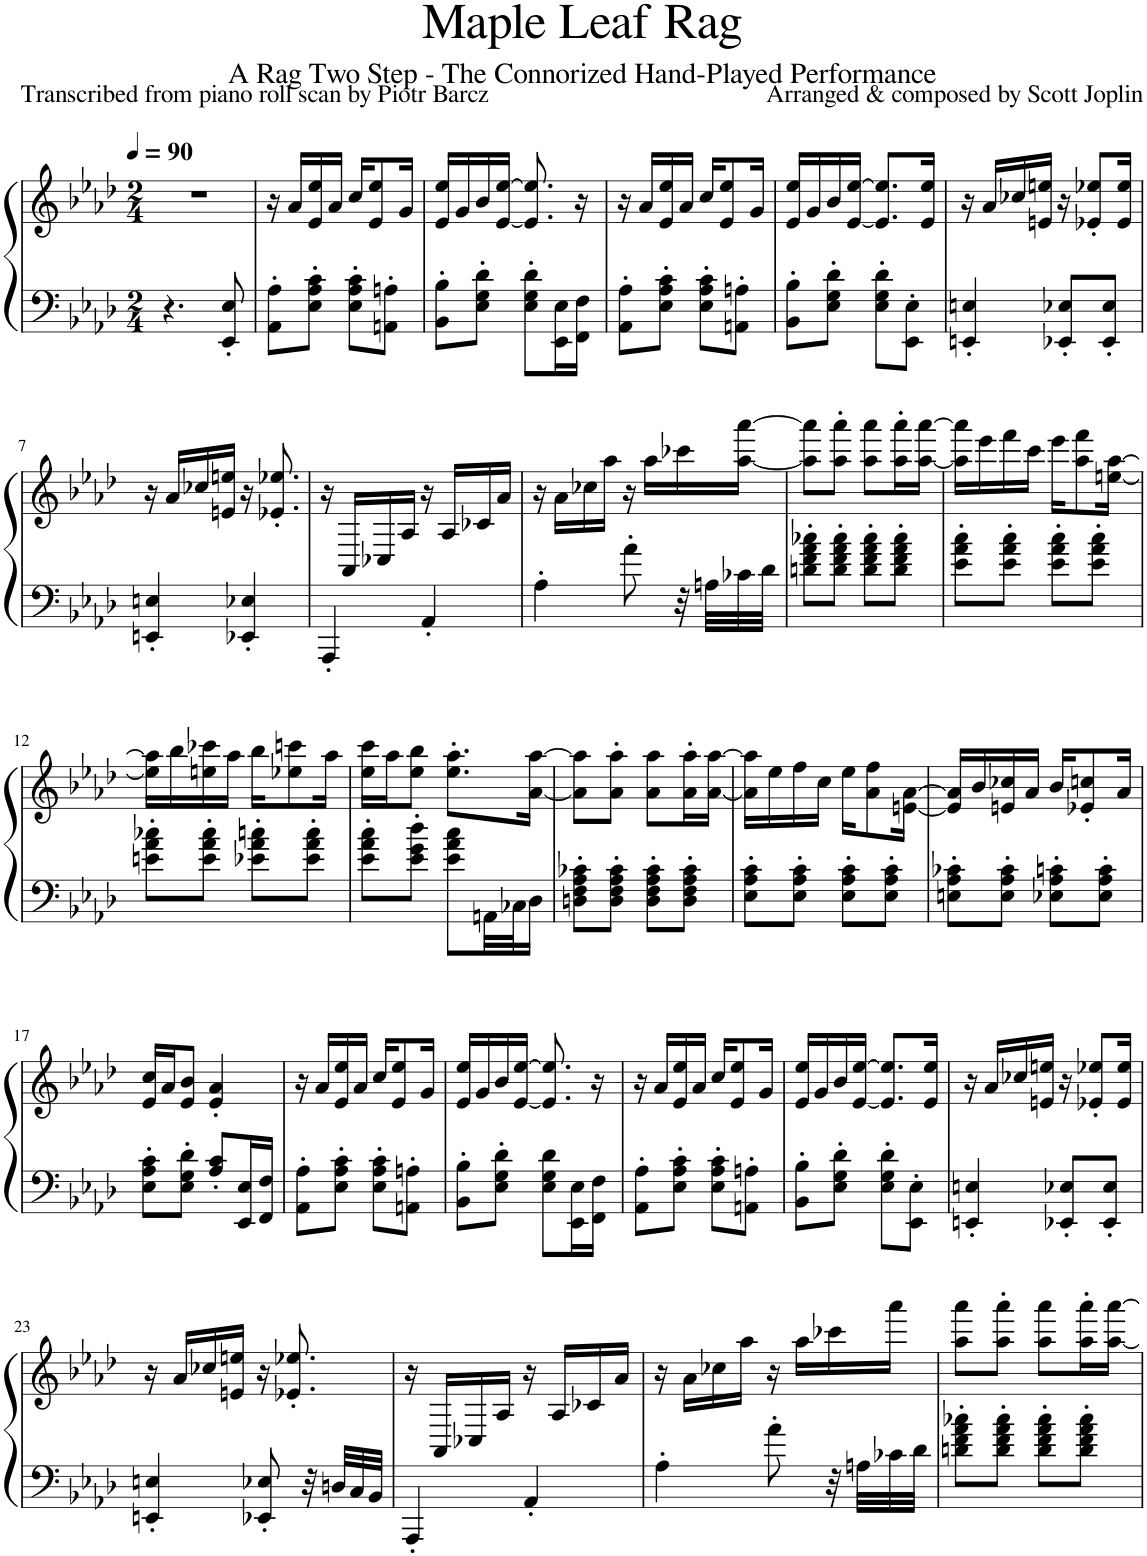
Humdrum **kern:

**kern	**kern
*part1	*part1
*staff2	*staff1
*I"Honky Tonk Piano	*
*I'Hnk. Pno.	*
*clefF4	*clefG2
*k[b-e-a-d-]	*k[b-e-a-d-]
*M2/4	*M2/4
*MM90	*MM90
=1	=1
4.r	2r
8EE-/' 8E-/'	.
=2	=2
8AA-\' 8A-\'L	16r
.	16a-/LL
8E-\' 8A-\' 8c\'J	16e-/ 16ee-/
.	16a-/JJ
8E-\' 8A-\' 8c\'L	16cc/KL
.	8e-/ 8ee-/
8AAn\' 8An\'J	.
.	16g/Jk
=3	=3
8BB-\' 8B-\'L	16e-/ 16ee-/LL
.	16g/
8E-\' 8G\' 8d-\'J	16b-/
.	[16e-/ [16ee-/JJ
8E-\' 8G\' 8d-\'L	8.e-/] 8.ee-/]
16EE-\ 16E-\L	.
16FF\ 16F\JJ	16r
=4	=4
8AA-\' 8A-\'L	16r
.	16a-/LL
8E-\' 8A-\' 8c\'J	16e-/ 16ee-/
.	16a-/JJ
8E-\' 8A-\' 8c\'L	16cc/KL
.	8e-/ 8ee-/
8AAn\' 8An\'J	.
.	16g/Jk
=5	=5
8BB-\' 8B-\'L	16e-/ 16ee-/LL
.	16g/
8E-\' 8G\' 8d-\'J	16b-/
.	[16e-/ [16ee-/JJ
8E-\' 8G\' 8d-\'L	8.e-/] 8.ee-/]L
8EE-\' 8E-\'J	.
.	16e-/ 16ee-/Jk
=6	=6
4EEn/' 4En/'	16r
.	16a-/LL
.	16cc-X/
.	16en/ 16een/JJ
8EE-X/' 8E-X/'L	16r
.	8e-X/' 8ee-X/'L
8EE-/' 8E-/'J	.
.	16e-/ 16ee-/Jk
!!LO:LB:g=z
=7	=7
4EEn/' 4En/'	16r
.	16a-/LL
.	16cc-X/
.	16en/ 16een/JJ
4EE-X/' 4E-X/'	16r
.	8.e-X/' 8.ee-X/'
=8	=8
4AAA-'/	16r
.	16AA-/LL
.	16C-X/
.	16A-/JJ
4AA-'/	16r
.	16A-/LL
.	16c-X/
.	16a-/JJ
=9	=9
4A-'\	16r
.	16a-\LL
.	16cc-X\
.	16aa-\JJ
8a-'\	16r
.	16aa-\LL
32r	16ccc-X\
32An\LLL	.
32c-X\	[16aa-\ [16aaa-\JJ
32d-\JJJ	.
=10	=10
8dn\' 8f\' 8a-\' 8cc-X\'L	8aa-\] 8aaa-\]L
8d\' 8f\' 8a-\' 8cc-\'J	8aa-\' 8aaa-\'J
8d\' 8f\' 8a-\' 8cc-\'L	8aa-\ 8aaa-\L
8d\' 8f\' 8a-\' 8cc-\'J	16aa-\' 16aaa-\'L
.	[16aa-\ [16aaa-\JJ
=11	=11
8e-\' 8a-\' 8cc\'L	16aa-\] 16aaa-\]LL
.	16eee-\
8e-\' 8a-\' 8cc\'J	16fff\
.	16ccc\JJ
8e-\' 8a-\' 8cc\'L	16eee-\KL
.	8aa-\ 8fff\
8e-\' 8a-\' 8cc\'J	.
.	[16een\ [16aa-\Jk
!!LO:LB:g=z
=12	=12
8en\' 8a-\' 8cc-X\'L	16ee\] 16aa-\]LL
.	16bb-\
8e\' 8a-\' 8cc-\'J	16een\ 16ccc-X\
.	16aa-\JJ
8e-X\' 8a-\' 8ccn\'L	16bb-\KL
.	8ee-X\ 8cccn\
8e-\' 8a-\' 8cc\'J	.
.	16aa-\Jk
=13	=13
8e-\' 8a-\' 8cc\'L	16ee-\ 16ccc\LL
.	16aa-\J
8e-\' 8g\' 8dd-\'J	8ee-\ 8bb-\J
8e-\ 8a-\ 8cc\L	8.ee-\' 8.aa-\'L
32AAn\LL	.
32C-X\J	.
16D-\JJ	[16a-\ [16aa-\Jk
=14	=14
8Dn\' 8F\' 8A-\' 8c-X\'L	8a-\] 8aa-\]L
8D\' 8F\' 8A-\' 8c-\'J	8a-\' 8aa-\'J
8D\' 8F\' 8A-\' 8c-\'L	8a-\ 8aa-\L
8D\' 8F\' 8A-\' 8c-\'J	16a-\' 16aa-\'L
.	[16a-\ [16aa-\JJ
=15	=15
8E-\' 8A-\' 8c\'L	16a-\] 16aa-\]LL
.	16ee-\
8E-\' 8A-\' 8c\'J	16ff\
.	16cc\JJ
8E-\' 8A-\' 8c\'L	16ee-\KL
.	8a-\ 8ff\
8E-\' 8A-\' 8c\'J	.
.	[16en\ [16a-\Jk
=16	=16
8En\' 8A-\' 8c-X\'L	16e/] 16a-/]LL
.	16b-/
8E\' 8A-\' 8c-\'J	16en/ 16cc-X/
.	16a-/JJ
8E-X\' 8A-\' 8cn\'L	16b-/KL
.	8e-X/' 8ccn/'
8E-\' 8A-\' 8c\'J	.
.	16a-/Jk
!!LO:LB:g=z
=17	=17
8E-\' 8A-\' 8c\'L	16e-/ 16cc/LL
.	16a-/J
8E-\' 8G\' 8d-\'J	8e-/ 8b-/J
8A-/' 8c/'L	4e-/' 4a-/'
16EE-/ 16E-/L	.
16FF/ 16F/JJ	.
=18	=18
8AA-\' 8A-\'L	16r
.	16a-/LL
8E-\' 8A-\' 8c\'J	16e-/ 16ee-/
.	16a-/JJ
8E-\' 8A-\' 8c\'L	16cc/KL
.	8e-/ 8ee-/
8AAn\' 8An\'J	.
.	16g/Jk
=19	=19
8BB-\' 8B-\'L	16e-/ 16ee-/LL
.	16g/
8E-\' 8G\' 8d-\'J	16b-/
.	[16e-/ [16ee-/JJ
8E-\ 8G\ 8d-\L	8.e-/] 8.ee-/]
16EE-\ 16E-\L	.
16FF\ 16F\JJ	16r
=20	=20
8AA-\' 8A-\'L	16r
.	16a-/LL
8E-\' 8A-\' 8c\'J	16e-/ 16ee-/
.	16a-/JJ
8E-\' 8A-\' 8c\'L	16cc/KL
.	8e-/ 8ee-/
8AAn\' 8An\'J	.
.	16g/Jk
=21	=21
8BB-\' 8B-\'L	16e-/ 16ee-/LL
.	16g/
8E-\' 8G\' 8d-\'J	16b-/
.	[16e-/ [16ee-/JJ
8E-\' 8G\' 8d-\'L	8.e-/] 8.ee-/]L
8EE-\' 8E-\'J	.
.	16e-/ 16ee-/Jk
=22	=22
4EEn/' 4En/'	16r
.	16a-/LL
.	16cc-X/
.	16en/ 16een/JJ
8EE-X/' 8E-X/'L	16r
.	8e-X/' 8ee-X/'L
8EE-/' 8E-/'J	.
.	16e-/ 16ee-/Jk
!!LO:LB:g=z
=23	=23
4EEn/' 4En/'	16r
.	16a-/LL
.	16cc-X/
.	16en/ 16een/JJ
8EE-X/' 8E-X/'	16r
.	8.e-X/' 8.ee-X/'
32r	.
32Dn/LLL	.
32C/	.
32BB-/JJJ	.
=24	=24
4AAA-'/	16r
.	16AA-/LL
.	16C-X/
.	16A-/JJ
4AA-'/	16r
.	16A-/LL
.	16c-X/
.	16a-/JJ
=25	=25
4A-'\	16r
.	16a-\LL
.	16cc-X\
.	16aa-\JJ
8a-'\	16r
.	16aa-\LL
32r	16ccc-X\
32An\LLL	.
32c-X\	16aaa-\JJ
32d-\JJJ	.
=26	=26
8dn\' 8f\' 8a-\' 8cc-X\'L	8aa-\ 8aaa-\L
8d\' 8f\' 8a-\' 8cc-\'J	8aa-\' 8aaa-\'J
8d\' 8f\' 8a-\' 8cc-\'L	8aa-\ 8aaa-\L
8d\' 8f\' 8a-\' 8cc-\'J	16aa-\' 16aaa-\'L
.	[16aa-\ [16aaa-\JJ
=	=
*-	*-
